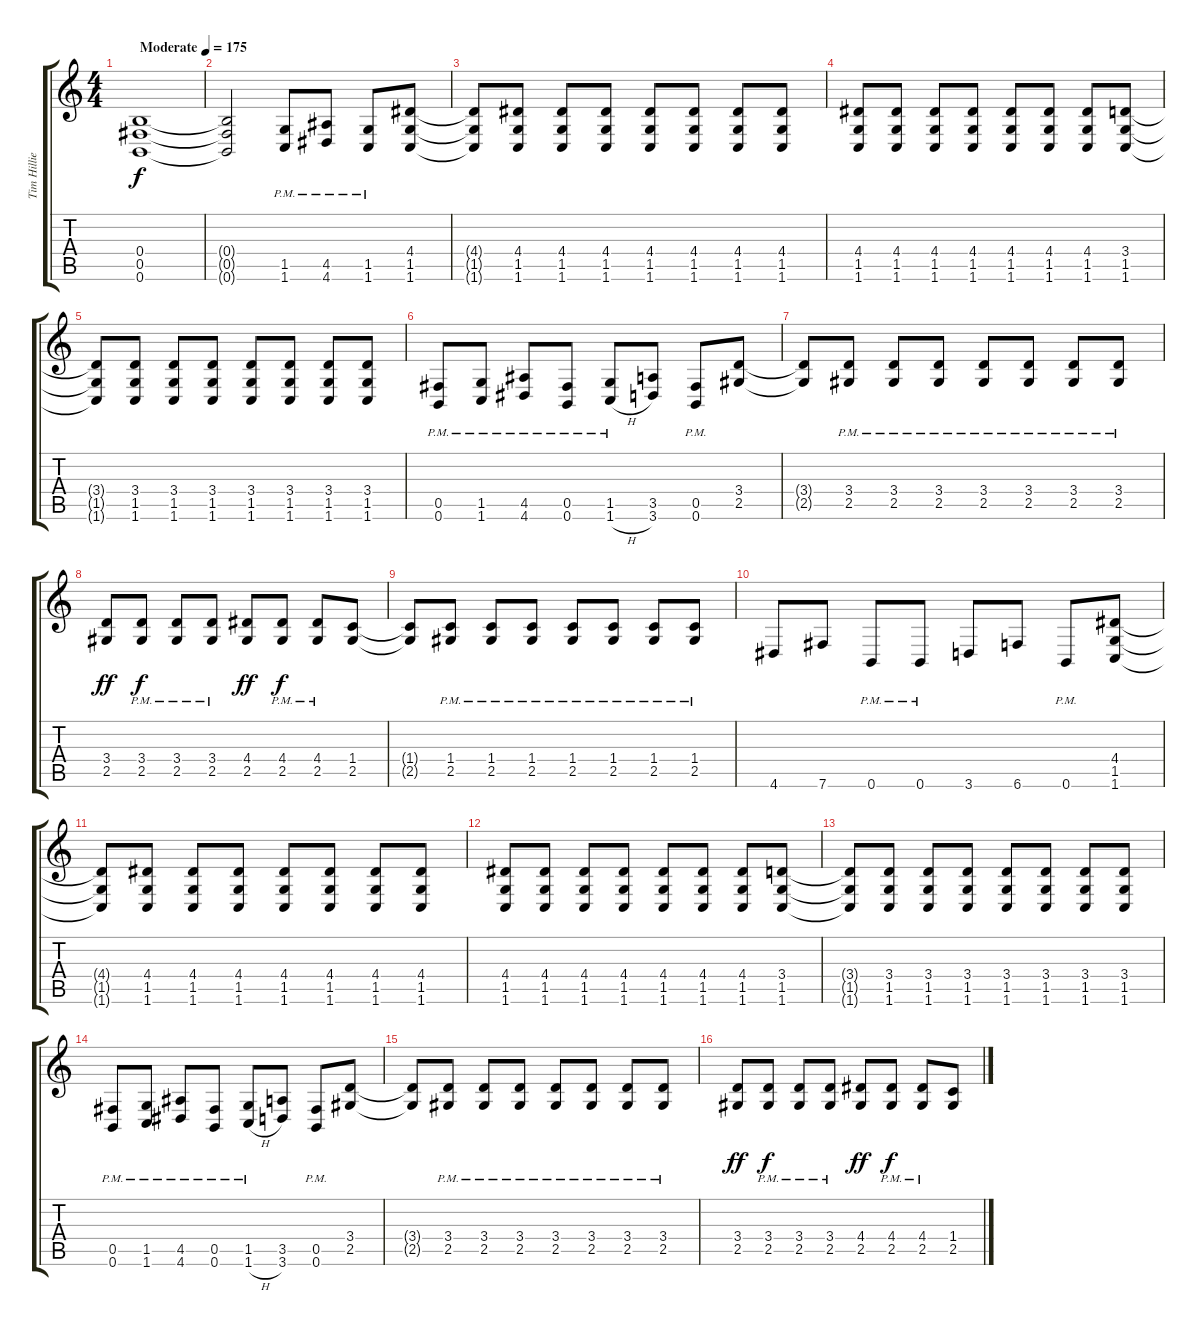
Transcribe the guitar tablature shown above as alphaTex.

\track ("Tim Hillier-Brook (Right)" "Tim Hillie") {instrument distortionguitar}
\staff {score tabs}
\tuning (Db4 Ab3 E3 B2 Gb2 B1) {hide}
\ts (4 4)
\tempo (175 "Moderate")
\clef g2
\ks c
(0.4 0.5 0.6).1{dy f instrument distortionguitar} |
(0.4{t} 0.5{t} 0.6{t}).2 (1.5{pm} 1.6{pm}).8 (4.5{pm} 4.6{pm}).8 (1.5{pm} 1.6{pm}).8 (4.4 1.5 1.6).8 |
(4.4{t} 1.5{t} 1.6{t}).8 (4.4 1.5 1.6).8 (4.4 1.5 1.6).8 (4.4 1.5 1.6).8 (4.4 1.5 1.6).8 (4.4 1.5 1.6).8 (4.4 1.5 1.6).8 (4.4 1.5 1.6).8 |
(4.4 1.5 1.6).8 (4.4 1.5 1.6).8 (4.4 1.5 1.6).8 (4.4 1.5 1.6).8 (4.4 1.5 1.6).8 (4.4 1.5 1.6).8 (4.4 1.5 1.6).8 (3.4 1.5 1.6).8 |
(3.4{t} 1.5{t} 1.6{t}).8 (3.4 1.5 1.6).8 (3.4 1.5 1.6).8 (3.4 1.5 1.6).8 (3.4 1.5 1.6).8 (3.4 1.5 1.6).8 (3.4 1.5 1.6).8 (3.4 1.5 1.6).8 |
(0.5{pm} 0.6{pm}).8 (1.5{pm} 1.6{pm}).8 (4.5{pm} 4.6{pm}).8 (0.5{pm} 0.6{pm}).8 (1.5{pm} 1.6{h pm}).8 (3.5 3.6).8 (0.5{pm} 0.6{pm}).8 (3.4 2.5).8 |
(3.4{t} 2.5{t}).8 (3.4{pm} 2.5{pm}).8 (3.4{pm} 2.5{pm}).8 (3.4{pm} 2.5{pm}).8 (3.4{pm} 2.5{pm}).8 (3.4{pm} 2.5{pm}).8 (3.4{pm} 2.5{pm}).8 (3.4{pm} 2.5{pm}).8 |
(3.4 2.5).8{dy ff} (3.4{pm} 2.5{pm}).8{dy f} (3.4{pm} 2.5{pm}).8 (3.4{pm} 2.5{pm}).8 (4.4 2.5).8{dy ff} (4.4{pm} 2.5{pm}).8{dy f} (4.4{pm} 2.5{pm}).8 (1.4 2.5).8 |
(1.4{t} 2.5{t}).8 (1.4{pm} 2.5{pm}).8 (1.4{pm} 2.5{pm}).8 (1.4{pm} 2.5{pm}).8 (1.4{pm} 2.5{pm}).8 (1.4{pm} 2.5{pm}).8 (1.4{pm} 2.5{pm}).8 (1.4{pm} 2.5{pm}).8 |
4.6.8 7.6.8 0.6{pm}.8 0.6{pm}.8 3.6.8 6.6.8 0.6{pm}.8 (4.4 1.5 1.6).8 |
(4.4{t} 1.5{t} 1.6{t}).8 (4.4 1.5 1.6).8 (4.4 1.5 1.6).8 (4.4 1.5 1.6).8 (4.4 1.5 1.6).8 (4.4 1.5 1.6).8 (4.4 1.5 1.6).8 (4.4 1.5 1.6).8 |
(4.4 1.5 1.6).8 (4.4 1.5 1.6).8 (4.4 1.5 1.6).8 (4.4 1.5 1.6).8 (4.4 1.5 1.6).8 (4.4 1.5 1.6).8 (4.4 1.5 1.6).8 (3.4 1.5 1.6).8 |
(3.4{t} 1.5{t} 1.6{t}).8 (3.4 1.5 1.6).8 (3.4 1.5 1.6).8 (3.4 1.5 1.6).8 (3.4 1.5 1.6).8 (3.4 1.5 1.6).8 (3.4 1.5 1.6).8 (3.4 1.5 1.6).8 |
(0.5{pm} 0.6{pm}).8 (1.5{pm} 1.6{pm}).8 (4.5{pm} 4.6{pm}).8 (0.5{pm} 0.6{pm}).8 (1.5{pm} 1.6{h pm}).8 (3.5 3.6).8 (0.5{pm} 0.6{pm}).8 (3.4 2.5).8 |
(3.4{t} 2.5{t}).8 (3.4{pm} 2.5{pm}).8 (3.4{pm} 2.5{pm}).8 (3.4{pm} 2.5{pm}).8 (3.4{pm} 2.5{pm}).8 (3.4{pm} 2.5{pm}).8 (3.4{pm} 2.5{pm}).8 (3.4{pm} 2.5{pm}).8 |
(3.4 2.5).8{dy ff} (3.4{pm} 2.5{pm}).8{dy f} (3.4{pm} 2.5{pm}).8 (3.4{pm} 2.5{pm}).8 (4.4 2.5).8{dy ff} (4.4{pm} 2.5{pm}).8{dy f} (4.4{pm} 2.5{pm}).8 (1.4 2.5).8
